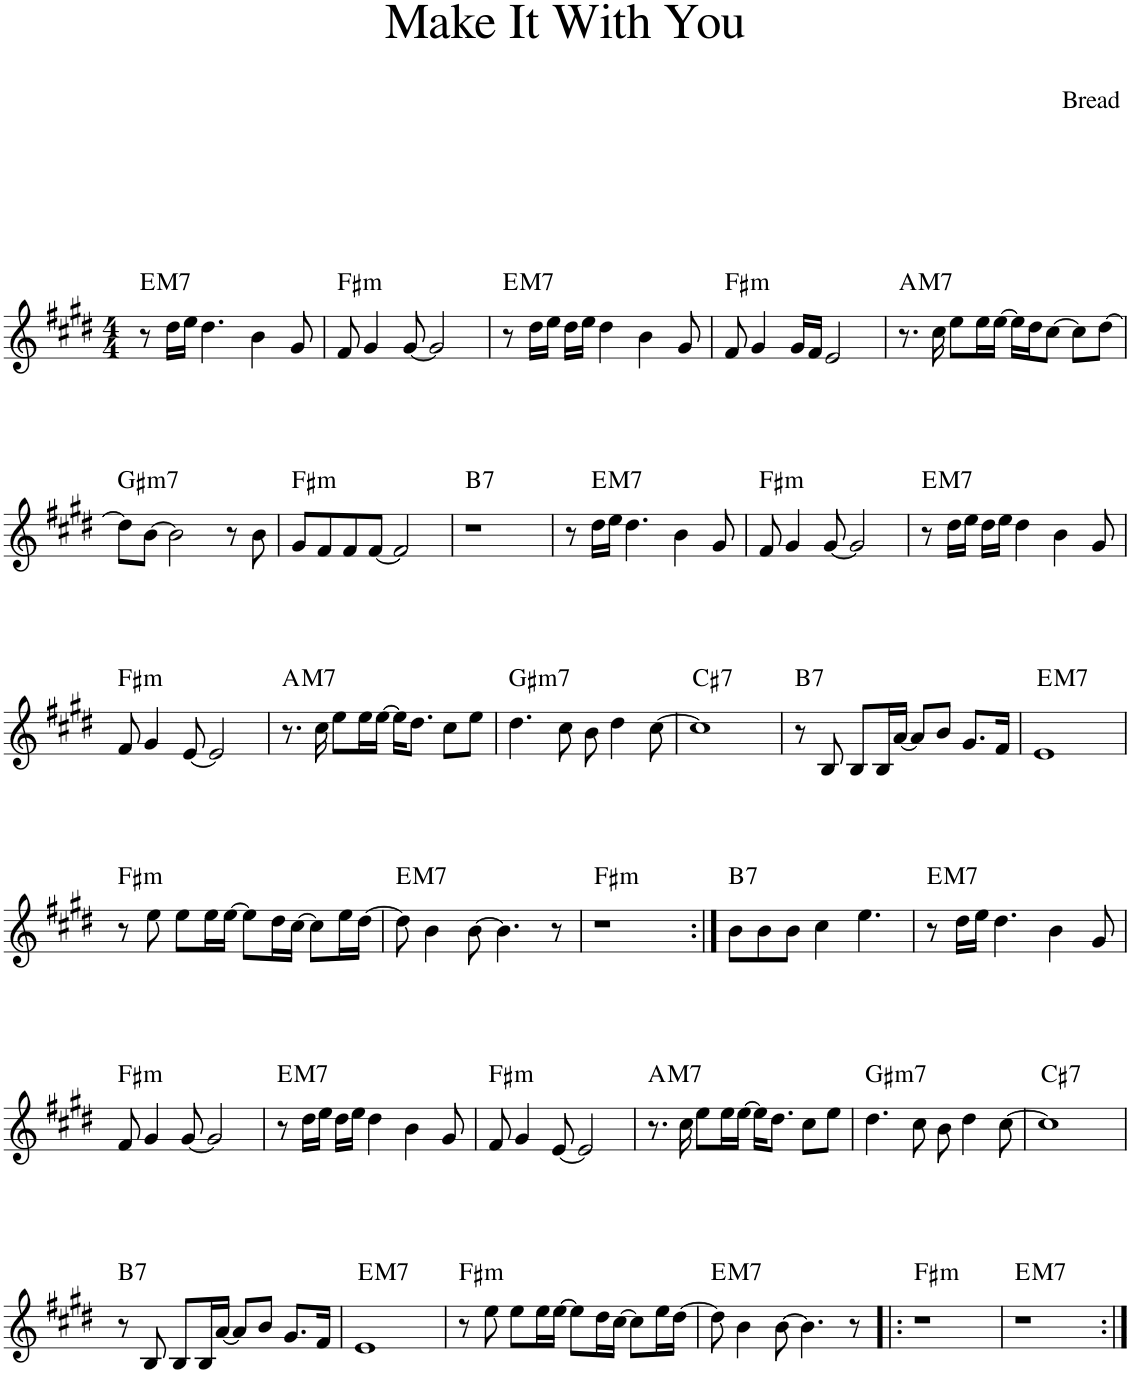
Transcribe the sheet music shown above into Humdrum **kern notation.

**kern	**harte
*part1	*part1
*staff1	*
*I"Piano	*
*I'Pno.	*
*clefG2	*
*k[f#c#g#d#]	*
*M4/4	*
=1	=1
!	!LO:H:kt=M7
8r	E:maj7
16dd#\LL	.
16ee\JJ	.
4.dd#\	.
4b\	.
8g#/	.
=2	=2
!	!LO:H:kt=m
8f#/	F#:min
4g#/	.
[8g#/	.
2g#/]	.
=3	=3
!	!LO:H:kt=M7
8r	E:maj7
16dd#\LL	.
16ee\JJ	.
16dd#\LL	.
16ee\JJ	.
4dd#\	.
4b\	.
8g#/	.
=4	=4
!	!LO:H:kt=m
8f#/	F#:min
4g#/	.
16g#/LL	.
16f#/JJ	.
2e/	.
=5	=5
!	!LO:H:kt=M7
8.r	A:maj7
16cc#\	.
8ee\L	.
16ee\L	.
[16ee\JJ	.
16ee\LL]	.
16dd#\J	.
[8cc#\J	.
8cc#\L]	.
[8dd#\J	.
!!LO:LB:g=z
=6	=6
!	!LO:H:kt=m7
8dd#\L]	G#:min7
[8b\J	.
2b\]	.
8r	.
8b\	.
=7	=7
!	!LO:H:kt=m
8g#/L	F#:min
8f#/	.
8f#/	.
[8f#/J	.
2f#/]	.
=8	=8
!	!LO:H:kt=7
1r	B:7
=9	=9
8r	.
!	!LO:H:kt=M7
16dd#\LL	E:maj7
16ee\JJ	.
4.dd#\	.
4b\	.
8g#/	.
=10	=10
!	!LO:H:kt=m
8f#/	F#:min
4g#/	.
[8g#/	.
2g#/]	.
=11	=11
!	!LO:H:kt=M7
8r	E:maj7
16dd#\LL	.
16ee\JJ	.
16dd#\LL	.
16ee\JJ	.
4dd#\	.
4b\	.
8g#/	.
!!LO:LB:g=z
=12	=12
!	!LO:H:kt=m
8f#/	F#:min
4g#/	.
[8e/	.
2e/]	.
=13	=13
!	!LO:H:kt=M7
8.r	A:maj7
16cc#\	.
8ee\L	.
16ee\L	.
[16ee\JJ	.
16ee\KL]	.
8.dd#\J	.
8cc#\L	.
8ee\J	.
=14	=14
!	!LO:H:kt=m7
4.dd#\	G#:min7
8cc#\	.
8b\	.
4dd#\	.
[8cc#\	.
=15	=15
!	!LO:H:kt=7
1cc#]	C#:7
=16	=16
!	!LO:H:kt=7
8r	B:7
8B/	.
8B/L	.
16B/L	.
[16a/JJ	.
8a/L]	.
8b/J	.
8.g#/L	.
16f#/Jk	.
=17	=17
!	!LO:H:kt=M7
1e	E:maj7
!!LO:LB:g=z
=18	=18
!	!LO:H:kt=m
8r	F#:min
8ee\	.
8ee\L	.
16ee\L	.
[16ee\JJ	.
8ee\L]	.
16dd#\L	.
[16cc#\JJ	.
8cc#\L]	.
16ee\L	.
[16dd#\JJ	.
=19	=19
!	!LO:H:kt=M7
8dd#\]	E:maj7
4b\	.
[8b\	.
4.b\]	.
8r	.
=20	=20
!	!LO:H:kt=m
1r	F#:min
=21:|!	=21:|!
!	!LO:H:kt=7
8b\L	B:7
8b\	.
8b\J	.
4cc#\	.
4.ee\	.
=22	=22
!	!LO:H:kt=M7
8r	E:maj7
16dd#\LL	.
16ee\JJ	.
4.dd#\	.
4b\	.
8g#/	.
!!LO:LB:g=z
=23	=23
!	!LO:H:kt=m
8f#/	F#:min
4g#/	.
[8g#/	.
2g#/]	.
=24	=24
!	!LO:H:kt=M7
8r	E:maj7
16dd#\LL	.
16ee\JJ	.
16dd#\LL	.
16ee\JJ	.
4dd#\	.
4b\	.
8g#/	.
=25	=25
!	!LO:H:kt=m
8f#/	F#:min
4g#/	.
[8e/	.
2e/]	.
=26	=26
!	!LO:H:kt=M7
8.r	A:maj7
16cc#\	.
8ee\L	.
16ee\L	.
[16ee\JJ	.
16ee\KL]	.
8.dd#\J	.
8cc#\L	.
8ee\J	.
=27	=27
!	!LO:H:kt=m7
4.dd#\	G#:min7
8cc#\	.
8b\	.
4dd#\	.
[8cc#\	.
=28	=28
!	!LO:H:kt=7
1cc#]	C#:7
!!LO:LB:g=z
=29	=29
!	!LO:H:kt=7
8r	B:7
8B/	.
8B/L	.
16B/L	.
[16a/JJ	.
8a/L]	.
8b/J	.
8.g#/L	.
16f#/Jk	.
=30	=30
!	!LO:H:kt=M7
1e	E:maj7
=31	=31
!	!LO:H:kt=m
8r	F#:min
8ee\	.
8ee\L	.
16ee\L	.
[16ee\JJ	.
8ee\L]	.
16dd#\L	.
[16cc#\JJ	.
8cc#\L]	.
16ee\L	.
[16dd#\JJ	.
=32	=32
!	!LO:H:kt=M7
8dd#\]	E:maj7
4b\	.
[8b\	.
4.b\]	.
8r	.
=33!|:	=33!|:
!	!LO:H:kt=m
1r	F#:min
=34	=34
!	!LO:H:kt=M7
1r	E:maj7
=:|!	=:|!
*-	*-
